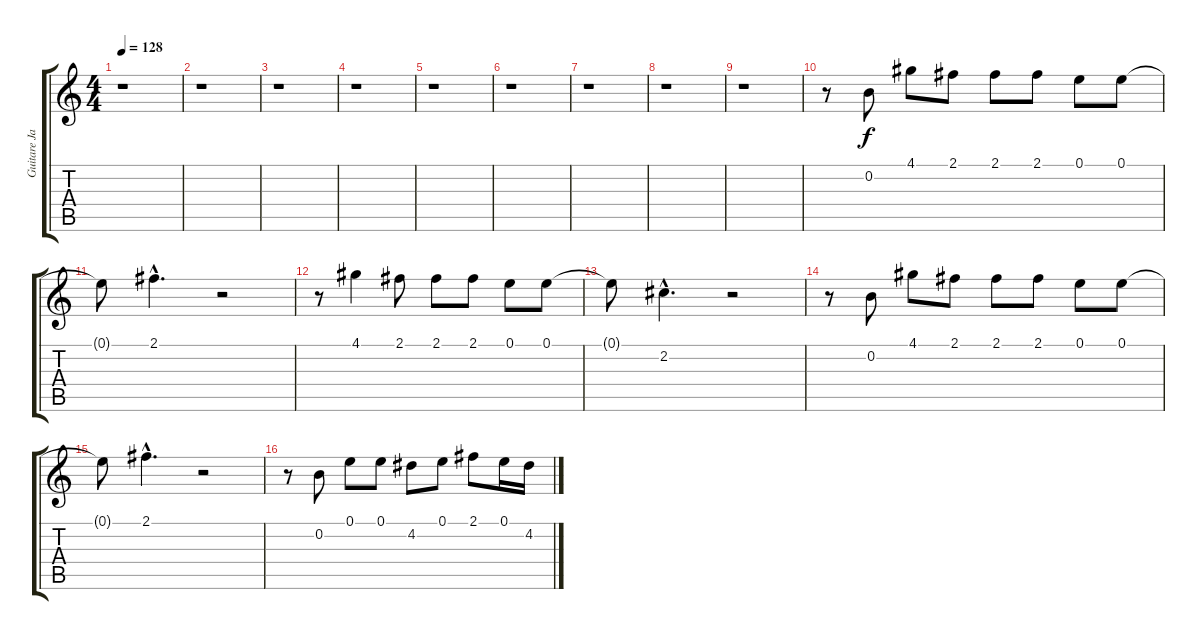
\track ("Guitare Jazz" "Guitare Ja") {instrument electricguitarjazz}
\staff {score tabs}
\tuning (E4 B3 G3 D3 A2 E2) {hide}
\ts (4 4)
\tempo 128
\clef g2
\ks c
r.1{dy f instrument electricguitarjazz} |
r.1 |
r.1 |
r.1 |
r.1 |
r.1 |
r.1 |
r.1 |
r.1 |
r.8 0.2.8 4.1.8 2.1.8 2.1.8 2.1.8 0.1.8 0.1.8 |
0.1{t}.8 2.1{hac}.4{d} r.2 |
r.8 4.1.4 2.1.8 2.1.8 2.1.8 0.1.8 0.1.8 |
0.1{t}.8 2.2{hac}.4{d} r.2 |
r.8 0.2.8 4.1.8 2.1.8 2.1.8 2.1.8 0.1.8 0.1.8 |
0.1{t}.8 2.1{hac}.4{d} r.2 |
r.8 0.2.8 0.1.8 0.1.8 4.2.8 0.1.8 2.1.8 0.1.16 4.2.16
